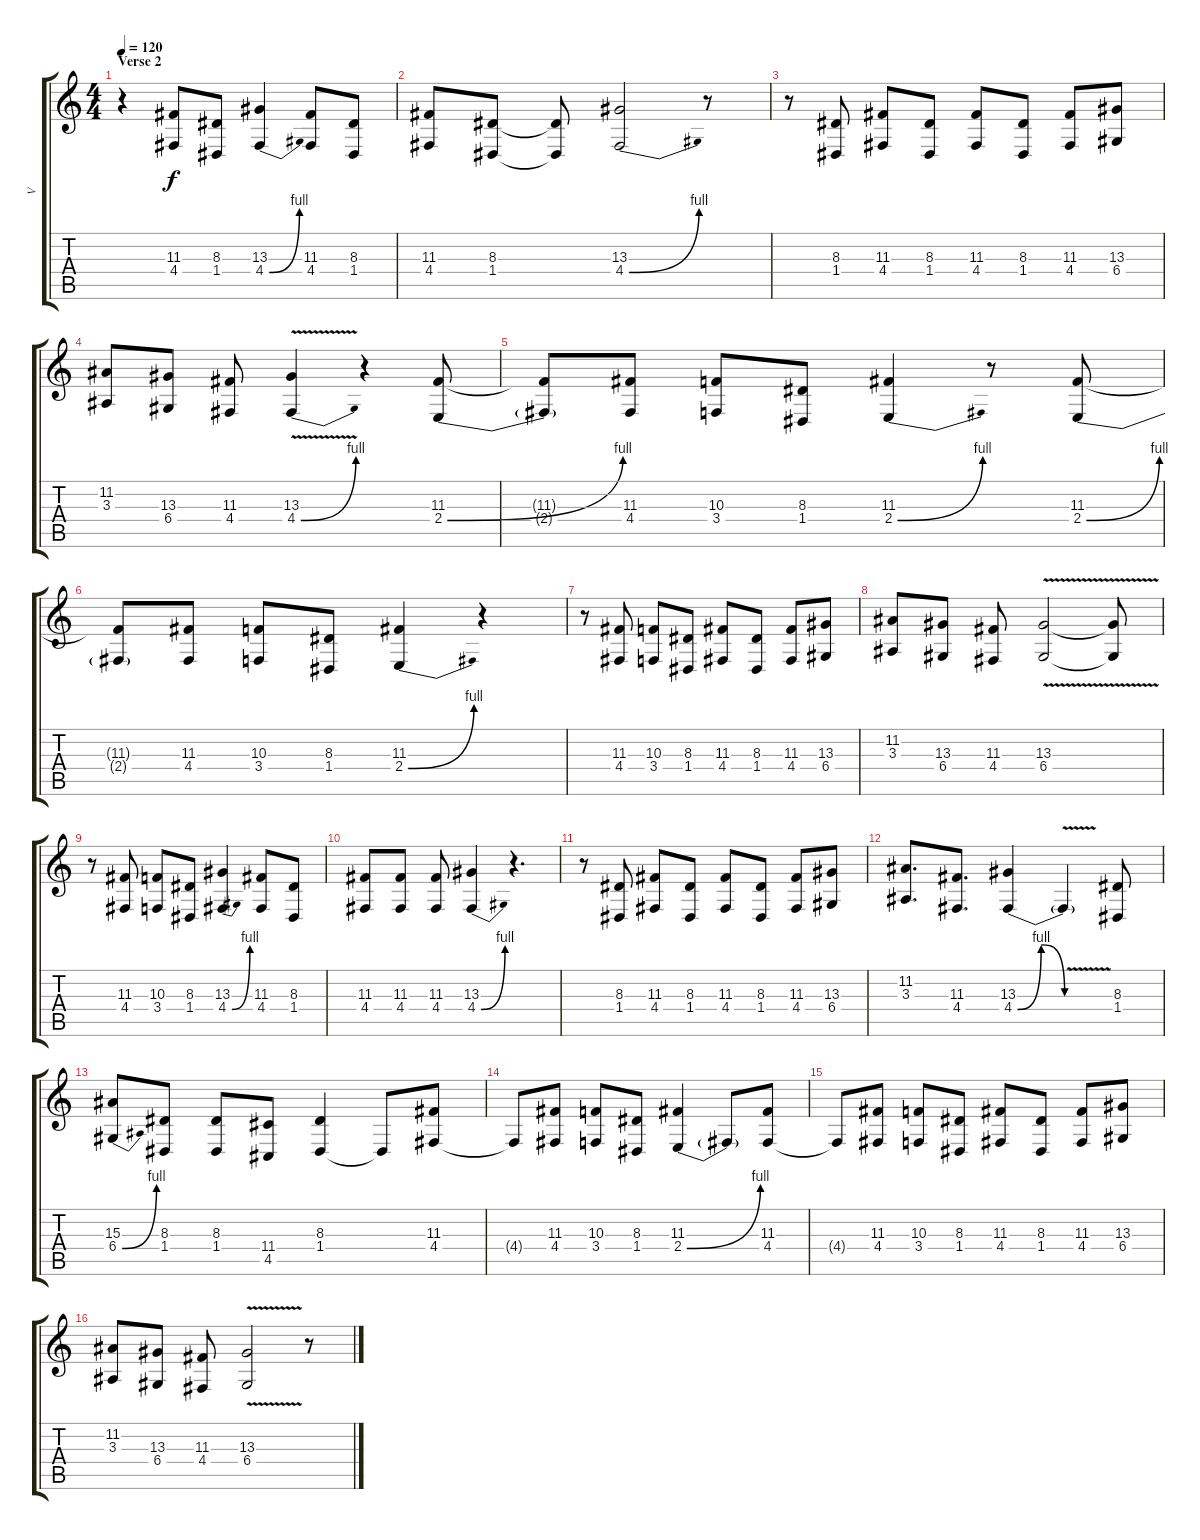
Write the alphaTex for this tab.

\track ("V" "V") {instrument sopranosax}
\staff {score tabs}
\tuning (E4 B3 G3 D3 A2 E2) {hide}
\ts (4 4)
\section ("" "Verse 2")
\tempo 120
\clef g2
\ks c
r.4{dy f} (11.3 4.4).8 (8.3 1.4).8 (13.3 4.4{be (bend 0 0 60 4)}).4 (11.3 4.4).8 (8.3 1.4).8 |
(11.3 4.4).8 (8.3 1.4).8 (8.3{t} 1.4{t}).8 (13.3 4.4{be (bend 0 0 60 4)}).2 r.8 |
r.8 (8.3 1.4).8 (11.3 4.4).8 (8.3 1.4).8 (11.3 4.4).8 (8.3 1.4).8 (11.3 4.4).8 (13.3 6.4).8 |
(11.2 3.3).8 (13.3 6.4).8 (11.3 4.4).8 (13.3 4.4{be (bend 0 0 60 4) v}).4 r.4 (11.3 2.4{be (bend 0 0 60 4)}).8 |
(11.3{t} 2.4{t}).8 (11.3 4.4).8 (10.3 3.4).8 (8.3 1.4).8 (11.3 2.4{be (bend 0 0 60 4)}).4 r.8 (11.3 2.4{be (bend 0 0 60 4)}).8 |
(11.3{t} 2.4{t}).8 (11.3 4.4).8 (10.3 3.4).8 (8.3 1.4).8 (11.3 2.4{be (bend 0 0 60 4)}).4 r.4 |
r.8 (11.3 4.4).8 (10.3 3.4).8 (8.3 1.4).8 (11.3 4.4).8 (8.3 1.4).8 (11.3 4.4).8 (13.3 6.4).8 |
(11.2 3.3).8 (13.3 6.4).8 (11.3 4.4).8 (13.3 6.4{v}).2 (13.3{t} 6.4{t}).8 |
r.8 (11.3 4.4).8 (10.3 3.4).8 (8.3 1.4).8 (13.3 4.4{be (bend 0 0 60 4)}).4 (11.3 4.4).8 (8.3 1.4).8 |
(11.3 4.4).8 (11.3 4.4).8 (11.3 4.4).8 (13.3 4.4{be (bend 0 0 60 4)}).4 r.4{d} |
r.8 (8.3 1.4).8 (11.3 4.4).8 (8.3 1.4).8 (11.3 4.4).8 (8.3 1.4).8 (11.3 4.4).8 (13.3 6.4).8 |
(11.2 3.3).8{d} (11.3 4.4).8{d} (13.3 4.4{be (bendrelease 0 0 30 4 30 4 60 0)}).4 4.4{v t}.4 (8.3 1.4).8 |
(15.3 6.4{be (bend 0 0 60 4)}).8 (8.3 1.4).8 (8.3 1.4).8 (11.4 4.5).8 (8.3 1.4).4 1.4{t}.8 (11.3 4.4).8 |
4.4{t}.8 (11.3 4.4).8 (10.3 3.4).8 (8.3 1.4).8 (11.3 2.4{be (bend 0 0 60 4)}).4 2.4{t}.8 (11.3 4.4).8 |
4.4{t}.8 (11.3 4.4).8 (10.3 3.4).8 (8.3 1.4).8 (11.3 4.4).8 (8.3 1.4).8 (11.3 4.4).8 (13.3 6.4).8 |
(11.2 3.3).8 (13.3 6.4).8 (11.3 4.4).8 (13.3 6.4{v}).2 r.8
